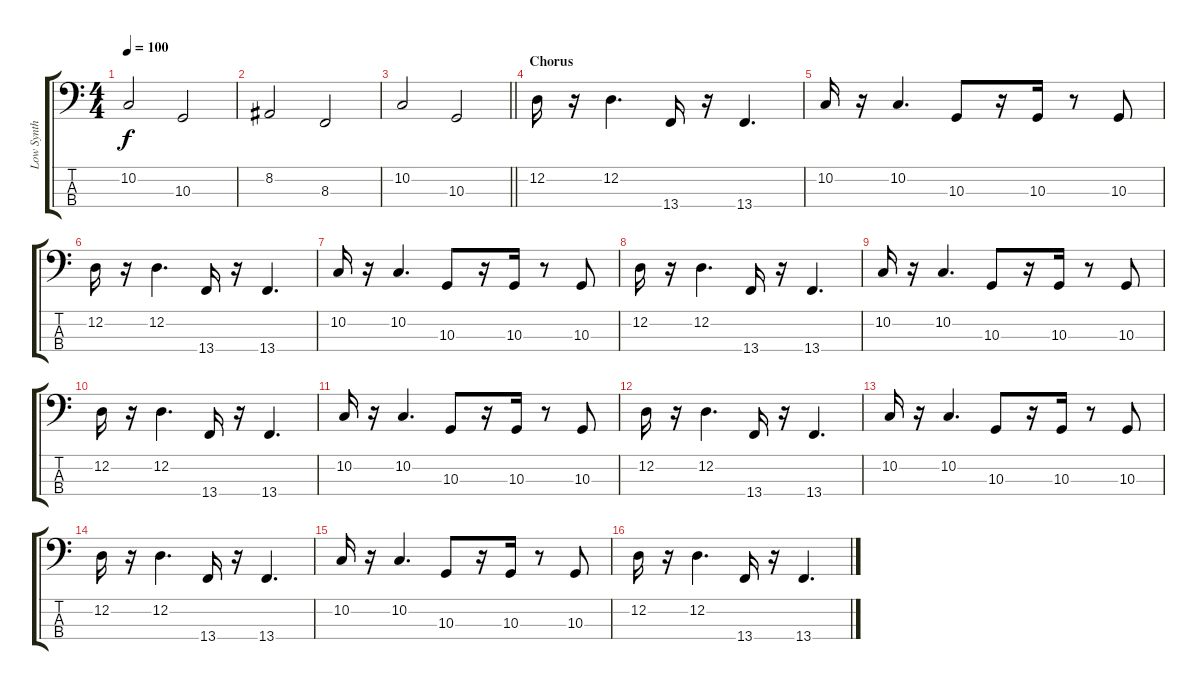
\track ("Low Synth Bass" "Low Synth ") {instrument synthbass2}
\staff {score tabs}
\tuning (G1 D1 A0 E0) {hide}
\ts (4 4)
\tempo 100
\clef f4
\ks c
10.2.2{dy f} 10.3.2 |
8.2.2 8.3.2 |
\barLineRight lightlight
10.2.2 10.3.2 |
\section ("" "Chorus")
12.2.16 r.16 12.2.4{d} 13.4.16 r.16 13.4.4{d} |
10.2.16 r.16 10.2.4{d} 10.3.8 r.16 10.3.16 r.8 10.3.8 |
12.2.16 r.16 12.2.4{d} 13.4.16 r.16 13.4.4{d} |
10.2.16 r.16 10.2.4{d} 10.3.8 r.16 10.3.16 r.8 10.3.8 |
12.2.16 r.16 12.2.4{d} 13.4.16 r.16 13.4.4{d} |
10.2.16 r.16 10.2.4{d} 10.3.8 r.16 10.3.16 r.8 10.3.8 |
12.2.16 r.16 12.2.4{d} 13.4.16 r.16 13.4.4{d} |
10.2.16 r.16 10.2.4{d} 10.3.8 r.16 10.3.16 r.8 10.3.8 |
12.2.16 r.16 12.2.4{d} 13.4.16 r.16 13.4.4{d} |
10.2.16 r.16 10.2.4{d} 10.3.8 r.16 10.3.16 r.8 10.3.8 |
12.2.16 r.16 12.2.4{d} 13.4.16 r.16 13.4.4{d} |
10.2.16 r.16 10.2.4{d} 10.3.8 r.16 10.3.16 r.8 10.3.8 |
12.2.16 r.16 12.2.4{d} 13.4.16 r.16 13.4.4{d}
